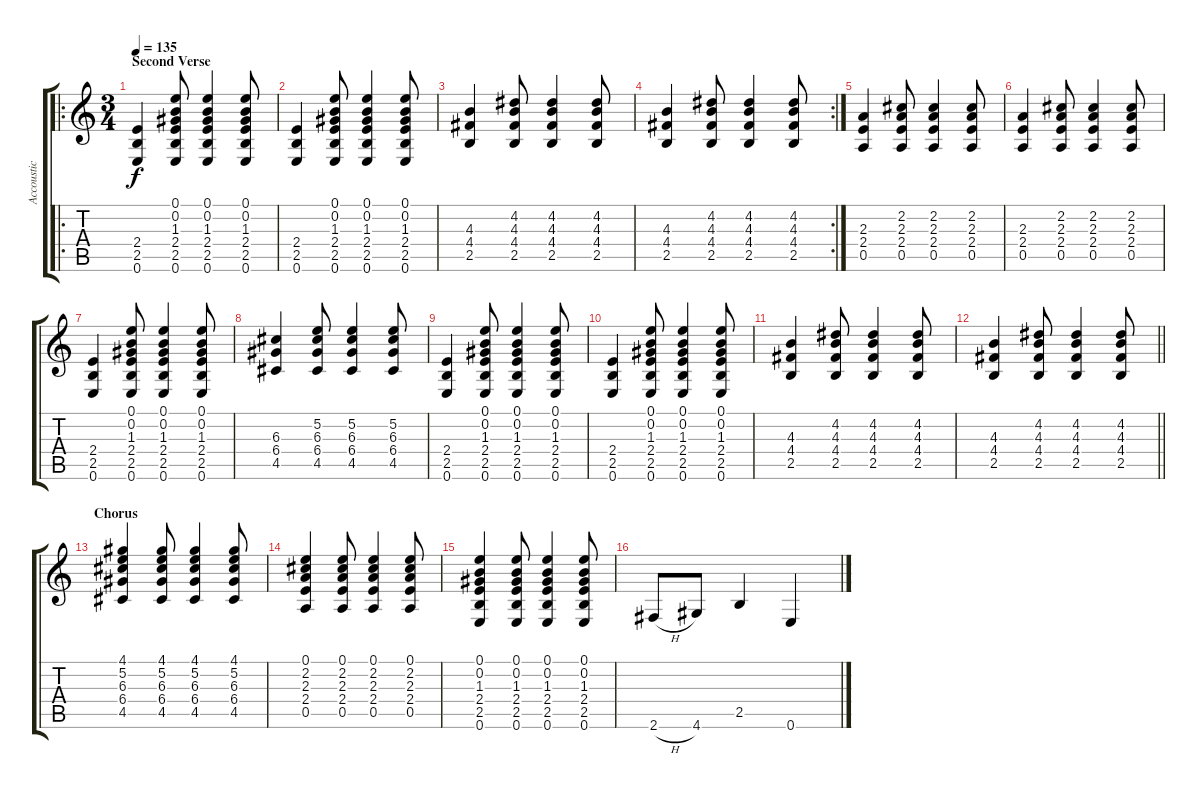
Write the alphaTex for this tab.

\track ("Accoustic Guitar" "Accoustic ") {instrument acousticguitarsteel}
\staff {score tabs}
\tuning (E4 B3 G3 D3 A2 E2) {hide}
\ro
\ts (3 4)
\section ("" "Second Verse")
\tempo 135
\clef g2
\ks c
(2.4 2.5 0.6).4{dy f} (0.1 0.2 1.3 2.4 2.5 0.6).8 (0.1 0.2 1.3 2.4 2.5 0.6).4 (0.1 0.2 1.3 2.4 2.5 0.6).8 |
(2.4 2.5 0.6).4 (0.1 0.2 1.3 2.4 2.5 0.6).8 (0.1 0.2 1.3 2.4 2.5 0.6).4 (0.1 0.2 1.3 2.4 2.5 0.6).8 |
(4.3 4.4 2.5).4 (4.2 4.3 4.4 2.5).8 (4.2 4.3 4.4 2.5).4 (4.2 4.3 4.4 2.5).8 |
\rc 2
(4.3 4.4 2.5).4 (4.2 4.3 4.4 2.5).8 (4.2 4.3 4.4 2.5).4 (4.2 4.3 4.4 2.5).8 |
(2.3 2.4 0.5).4 (2.2 2.3 2.4 0.5).8 (2.2 2.3 2.4 0.5).4 (2.2 2.3 2.4 0.5).8 |
(2.3 2.4 0.5).4 (2.2 2.3 2.4 0.5).8 (2.2 2.3 2.4 0.5).4 (2.2 2.3 2.4 0.5).8 |
(2.4 2.5 0.6).4 (0.1 0.2 1.3 2.4 2.5 0.6).8 (0.1 0.2 1.3 2.4 2.5 0.6).4 (0.1 0.2 1.3 2.4 2.5 0.6).8 |
(6.3 6.4 4.5).4 (5.2 6.3 6.4 4.5).8 (5.2 6.3 6.4 4.5).4 (5.2 6.3 6.4 4.5).8 |
(2.4 2.5 0.6).4 (0.1 0.2 1.3 2.4 2.5 0.6).8 (0.1 0.2 1.3 2.4 2.5 0.6).4 (0.1 0.2 1.3 2.4 2.5 0.6).8 |
(2.4 2.5 0.6).4 (0.1 0.2 1.3 2.4 2.5 0.6).8 (0.1 0.2 1.3 2.4 2.5 0.6).4 (0.1 0.2 1.3 2.4 2.5 0.6).8 |
(4.3 4.4 2.5).4 (4.2 4.3 4.4 2.5).8 (4.2 4.3 4.4 2.5).4 (4.2 4.3 4.4 2.5).8 |
\barLineRight lightlight
(4.3 4.4 2.5).4 (4.2 4.3 4.4 2.5).8 (4.2 4.3 4.4 2.5).4 (4.2 4.3 4.4 2.5).8 |
\section ("" "Chorus")
(4.1 5.2 6.3 6.4 4.5).4 (4.1 5.2 6.3 6.4 4.5).8 (4.1 5.2 6.3 6.4 4.5).4 (4.1 5.2 6.3 6.4 4.5).8 |
(0.1 2.2 2.3 2.4 0.5).4 (0.1 2.2 2.3 2.4 0.5).8 (0.1 2.2 2.3 2.4 0.5).4 (0.1 2.2 2.3 2.4 0.5).8 |
(0.1 0.2 1.3 2.4 2.5 0.6).4 (0.1 0.2 1.3 2.4 2.5 0.6).8 (0.1 0.2 1.3 2.4 2.5 0.6).4 (0.1 0.2 1.3 2.4 2.5 0.6).8 |
2.6{h}.8 4.6.8 2.5.4 0.6.4
